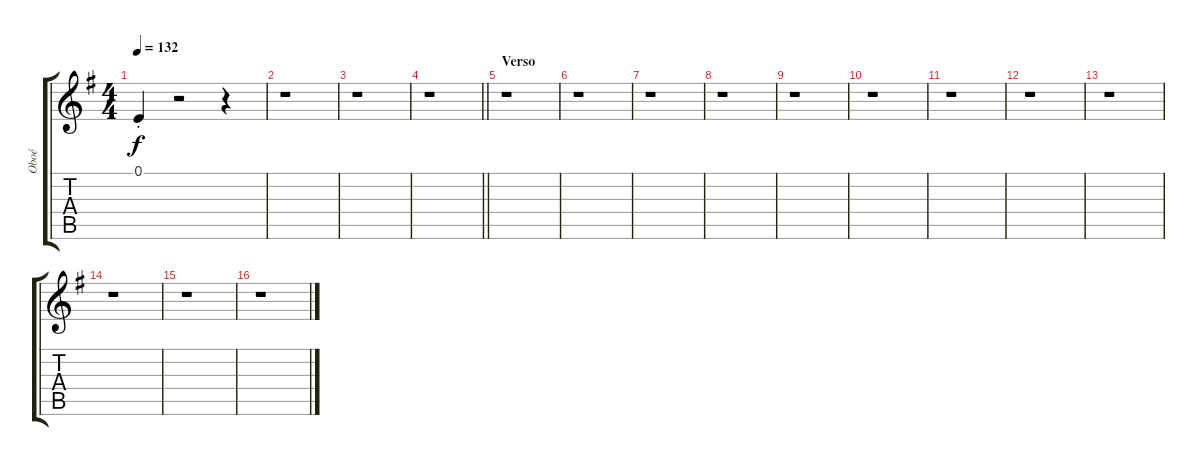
\track ("Oboé" "Oboé") {instrument oboe}
\staff {score tabs}
\tuning (E4 B3 G3 D3 A2 E2) {hide}
\ts (4 4)
\tempo 132
\clef g2
\ks eminor
0.1{st}.4{dy f} r.2 r.4 |
r.1 |
r.1 |
\barLineRight lightlight
r.1 |
\section ("" "Verso")
r.1 |
r.1 |
r.1 |
r.1 |
r.1 |
r.1 |
r.1 |
r.1 |
r.1 |
r.1 |
r.1 |
r.1
